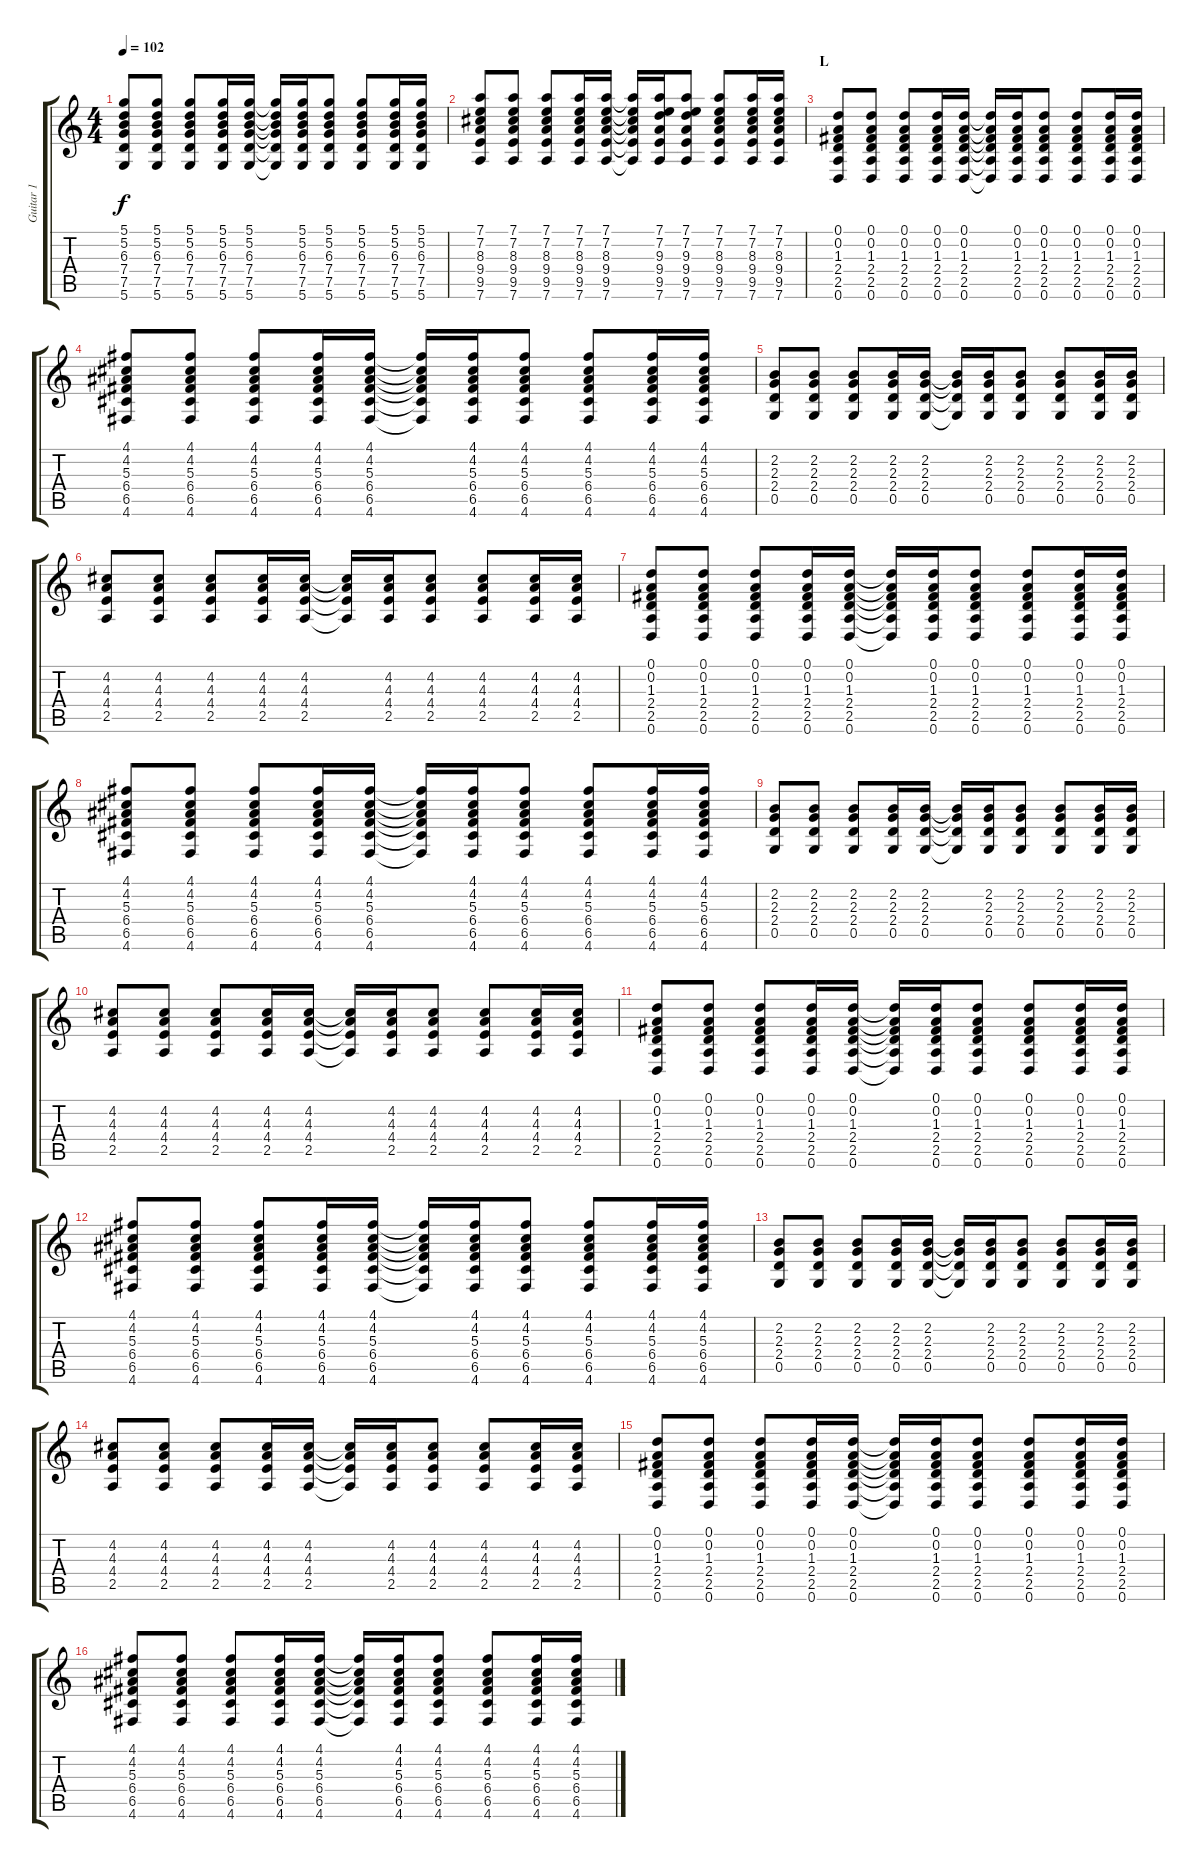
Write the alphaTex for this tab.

\track ("Guitar 1" "Guitar 1") {instrument distortionguitar}
\staff {score tabs}
\tuning (D4 A3 F3 C3 G2 D2) {hide}
\ts (4 4)
\tempo 102
\clef g2
\ks c
(5.1 5.2 6.3 7.4 7.5 5.6).8{dy f} (5.1 5.2 6.3 7.4 7.5 5.6).8 (5.1 5.2 6.3 7.4 7.5 5.6).8 (5.1 5.2 6.3 7.4 7.5 5.6).16 (5.1 5.2 6.3 7.4 7.5 5.6).16 (5.1{t} 5.2{t} 6.3{t} 7.4{t} 7.5{t} 5.6{t}).16 (5.1 5.2 6.3 7.4 7.5 5.6).16 (5.1 5.2 6.3 7.4 7.5 5.6).8 (5.1 5.2 6.3 7.4 7.5 5.6).8 (5.1 5.2 6.3 7.4 7.5 5.6).16 (5.1 5.2 6.3 7.4 7.5 5.6).16 |
(7.1 7.2 8.3 9.4 9.5 7.6).8 (7.1 7.2 8.3 9.4 9.5 7.6).8 (7.1 7.2 8.3 9.4 9.5 7.6).8 (7.1 7.2 8.3 9.4 9.5 7.6).16 (7.1 7.2 8.3 9.4 9.5 7.6).16 (7.1{t} 7.2{t} 8.3{t} 9.4{t} 9.5{t} 7.6{t}).16 (7.1 7.2 9.3 9.4 9.5 7.6).16 (7.1 7.2 9.3 9.4 9.5 7.6).8 (7.1 7.2 8.3 9.4 9.5 7.6).8 (7.1 7.2 8.3 9.4 9.5 7.6).16 (7.1 7.2 8.3 9.4 9.5 7.6).16 |
\section ("" "L")
(0.1 0.2 1.3 2.4 2.5 0.6).8 (0.1 0.2 1.3 2.4 2.5 0.6).8 (0.1 0.2 1.3 2.4 2.5 0.6).8 (0.1 0.2 1.3 2.4 2.5 0.6).16 (0.1 0.2 1.3 2.4 2.5 0.6).16 (0.1{t} 0.2{t} 1.3{t} 2.4{t} 2.5{t} 0.6{t}).16 (0.1 0.2 1.3 2.4 2.5 0.6).16 (0.1 0.2 1.3 2.4 2.5 0.6).8 (0.1 0.2 1.3 2.4 2.5 0.6).8 (0.1 0.2 1.3 2.4 2.5 0.6).16 (0.1 0.2 1.3 2.4 2.5 0.6).16 |
(4.1 4.2 5.3 6.4 6.5 4.6).8 (4.1 4.2 5.3 6.4 6.5 4.6).8 (4.1 4.2 5.3 6.4 6.5 4.6).8 (4.1 4.2 5.3 6.4 6.5 4.6).16 (4.1 4.2 5.3 6.4 6.5 4.6).16 (4.1{t} 4.2{t} 5.3{t} 6.4{t} 6.5{t} 4.6{t}).16 (4.1 4.2 5.3 6.4 6.5 4.6).16 (4.1 4.2 5.3 6.4 6.5 4.6).8 (4.1 4.2 5.3 6.4 6.5 4.6).8 (4.1 4.2 5.3 6.4 6.5 4.6).16 (4.1 4.2 5.3 6.4 6.5 4.6).16 |
(2.2 2.3 2.4 0.5).8 (2.2 2.3 2.4 0.5).8 (2.2 2.3 2.4 0.5).8 (2.2 2.3 2.4 0.5).16 (2.2 2.3 2.4 0.5).16 (2.2{t} 2.3{t} 2.4{t} 0.5{t}).16 (2.2 2.3 2.4 0.5).16 (2.2 2.3 2.4 0.5).8 (2.2 2.3 2.4 0.5).8 (2.2 2.3 2.4 0.5).16 (2.2 2.3 2.4 0.5).16 |
(4.2 4.3 4.4 2.5).8 (4.2 4.3 4.4 2.5).8 (4.2 4.3 4.4 2.5).8 (4.2 4.3 4.4 2.5).16 (4.2 4.3 4.4 2.5).16 (4.2{t} 4.3{t} 4.4{t} 2.5{t}).16 (4.2 4.3 4.4 2.5).16 (4.2 4.3 4.4 2.5).8 (4.2 4.3 4.4 2.5).8 (4.2 4.3 4.4 2.5).16 (4.2 4.3 4.4 2.5).16 |
(0.1 0.2 1.3 2.4 2.5 0.6).8 (0.1 0.2 1.3 2.4 2.5 0.6).8 (0.1 0.2 1.3 2.4 2.5 0.6).8 (0.1 0.2 1.3 2.4 2.5 0.6).16 (0.1 0.2 1.3 2.4 2.5 0.6).16 (0.1{t} 0.2{t} 1.3{t} 2.4{t} 2.5{t} 0.6{t}).16 (0.1 0.2 1.3 2.4 2.5 0.6).16 (0.1 0.2 1.3 2.4 2.5 0.6).8 (0.1 0.2 1.3 2.4 2.5 0.6).8 (0.1 0.2 1.3 2.4 2.5 0.6).16 (0.1 0.2 1.3 2.4 2.5 0.6).16 |
(4.1 4.2 5.3 6.4 6.5 4.6).8 (4.1 4.2 5.3 6.4 6.5 4.6).8 (4.1 4.2 5.3 6.4 6.5 4.6).8 (4.1 4.2 5.3 6.4 6.5 4.6).16 (4.1 4.2 5.3 6.4 6.5 4.6).16 (4.1{t} 4.2{t} 5.3{t} 6.4{t} 6.5{t} 4.6{t}).16 (4.1 4.2 5.3 6.4 6.5 4.6).16 (4.1 4.2 5.3 6.4 6.5 4.6).8 (4.1 4.2 5.3 6.4 6.5 4.6).8 (4.1 4.2 5.3 6.4 6.5 4.6).16 (4.1 4.2 5.3 6.4 6.5 4.6).16 |
(2.2 2.3 2.4 0.5).8 (2.2 2.3 2.4 0.5).8 (2.2 2.3 2.4 0.5).8 (2.2 2.3 2.4 0.5).16 (2.2 2.3 2.4 0.5).16 (2.2{t} 2.3{t} 2.4{t} 0.5{t}).16 (2.2 2.3 2.4 0.5).16 (2.2 2.3 2.4 0.5).8 (2.2 2.3 2.4 0.5).8 (2.2 2.3 2.4 0.5).16 (2.2 2.3 2.4 0.5).16 |
(4.2 4.3 4.4 2.5).8 (4.2 4.3 4.4 2.5).8 (4.2 4.3 4.4 2.5).8 (4.2 4.3 4.4 2.5).16 (4.2 4.3 4.4 2.5).16 (4.2{t} 4.3{t} 4.4{t} 2.5{t}).16 (4.2 4.3 4.4 2.5).16 (4.2 4.3 4.4 2.5).8 (4.2 4.3 4.4 2.5).8 (4.2 4.3 4.4 2.5).16 (4.2 4.3 4.4 2.5).16 |
(0.1 0.2 1.3 2.4 2.5 0.6).8 (0.1 0.2 1.3 2.4 2.5 0.6).8 (0.1 0.2 1.3 2.4 2.5 0.6).8 (0.1 0.2 1.3 2.4 2.5 0.6).16 (0.1 0.2 1.3 2.4 2.5 0.6).16 (0.1{t} 0.2{t} 1.3{t} 2.4{t} 2.5{t} 0.6{t}).16 (0.1 0.2 1.3 2.4 2.5 0.6).16 (0.1 0.2 1.3 2.4 2.5 0.6).8 (0.1 0.2 1.3 2.4 2.5 0.6).8 (0.1 0.2 1.3 2.4 2.5 0.6).16 (0.1 0.2 1.3 2.4 2.5 0.6).16 |
(4.1 4.2 5.3 6.4 6.5 4.6).8 (4.1 4.2 5.3 6.4 6.5 4.6).8 (4.1 4.2 5.3 6.4 6.5 4.6).8 (4.1 4.2 5.3 6.4 6.5 4.6).16 (4.1 4.2 5.3 6.4 6.5 4.6).16 (4.1{t} 4.2{t} 5.3{t} 6.4{t} 6.5{t} 4.6{t}).16 (4.1 4.2 5.3 6.4 6.5 4.6).16 (4.1 4.2 5.3 6.4 6.5 4.6).8 (4.1 4.2 5.3 6.4 6.5 4.6).8 (4.1 4.2 5.3 6.4 6.5 4.6).16 (4.1 4.2 5.3 6.4 6.5 4.6).16 |
(2.2 2.3 2.4 0.5).8 (2.2 2.3 2.4 0.5).8 (2.2 2.3 2.4 0.5).8 (2.2 2.3 2.4 0.5).16 (2.2 2.3 2.4 0.5).16 (2.2{t} 2.3{t} 2.4{t} 0.5{t}).16 (2.2 2.3 2.4 0.5).16 (2.2 2.3 2.4 0.5).8 (2.2 2.3 2.4 0.5).8 (2.2 2.3 2.4 0.5).16 (2.2 2.3 2.4 0.5).16 |
(4.2 4.3 4.4 2.5).8 (4.2 4.3 4.4 2.5).8 (4.2 4.3 4.4 2.5).8 (4.2 4.3 4.4 2.5).16 (4.2 4.3 4.4 2.5).16 (4.2{t} 4.3{t} 4.4{t} 2.5{t}).16 (4.2 4.3 4.4 2.5).16 (4.2 4.3 4.4 2.5).8 (4.2 4.3 4.4 2.5).8 (4.2 4.3 4.4 2.5).16 (4.2 4.3 4.4 2.5).16 |
(0.1 0.2 1.3 2.4 2.5 0.6).8 (0.1 0.2 1.3 2.4 2.5 0.6).8 (0.1 0.2 1.3 2.4 2.5 0.6).8 (0.1 0.2 1.3 2.4 2.5 0.6).16 (0.1 0.2 1.3 2.4 2.5 0.6).16 (0.1{t} 0.2{t} 1.3{t} 2.4{t} 2.5{t} 0.6{t}).16 (0.1 0.2 1.3 2.4 2.5 0.6).16 (0.1 0.2 1.3 2.4 2.5 0.6).8 (0.1 0.2 1.3 2.4 2.5 0.6).8 (0.1 0.2 1.3 2.4 2.5 0.6).16 (0.1 0.2 1.3 2.4 2.5 0.6).16 |
(4.1 4.2 5.3 6.4 6.5 4.6).8 (4.1 4.2 5.3 6.4 6.5 4.6).8 (4.1 4.2 5.3 6.4 6.5 4.6).8 (4.1 4.2 5.3 6.4 6.5 4.6).16 (4.1 4.2 5.3 6.4 6.5 4.6).16 (4.1{t} 4.2{t} 5.3{t} 6.4{t} 6.5{t} 4.6{t}).16 (4.1 4.2 5.3 6.4 6.5 4.6).16 (4.1 4.2 5.3 6.4 6.5 4.6).8 (4.1 4.2 5.3 6.4 6.5 4.6).8 (4.1 4.2 5.3 6.4 6.5 4.6).16 (4.1 4.2 5.3 6.4 6.5 4.6).16
